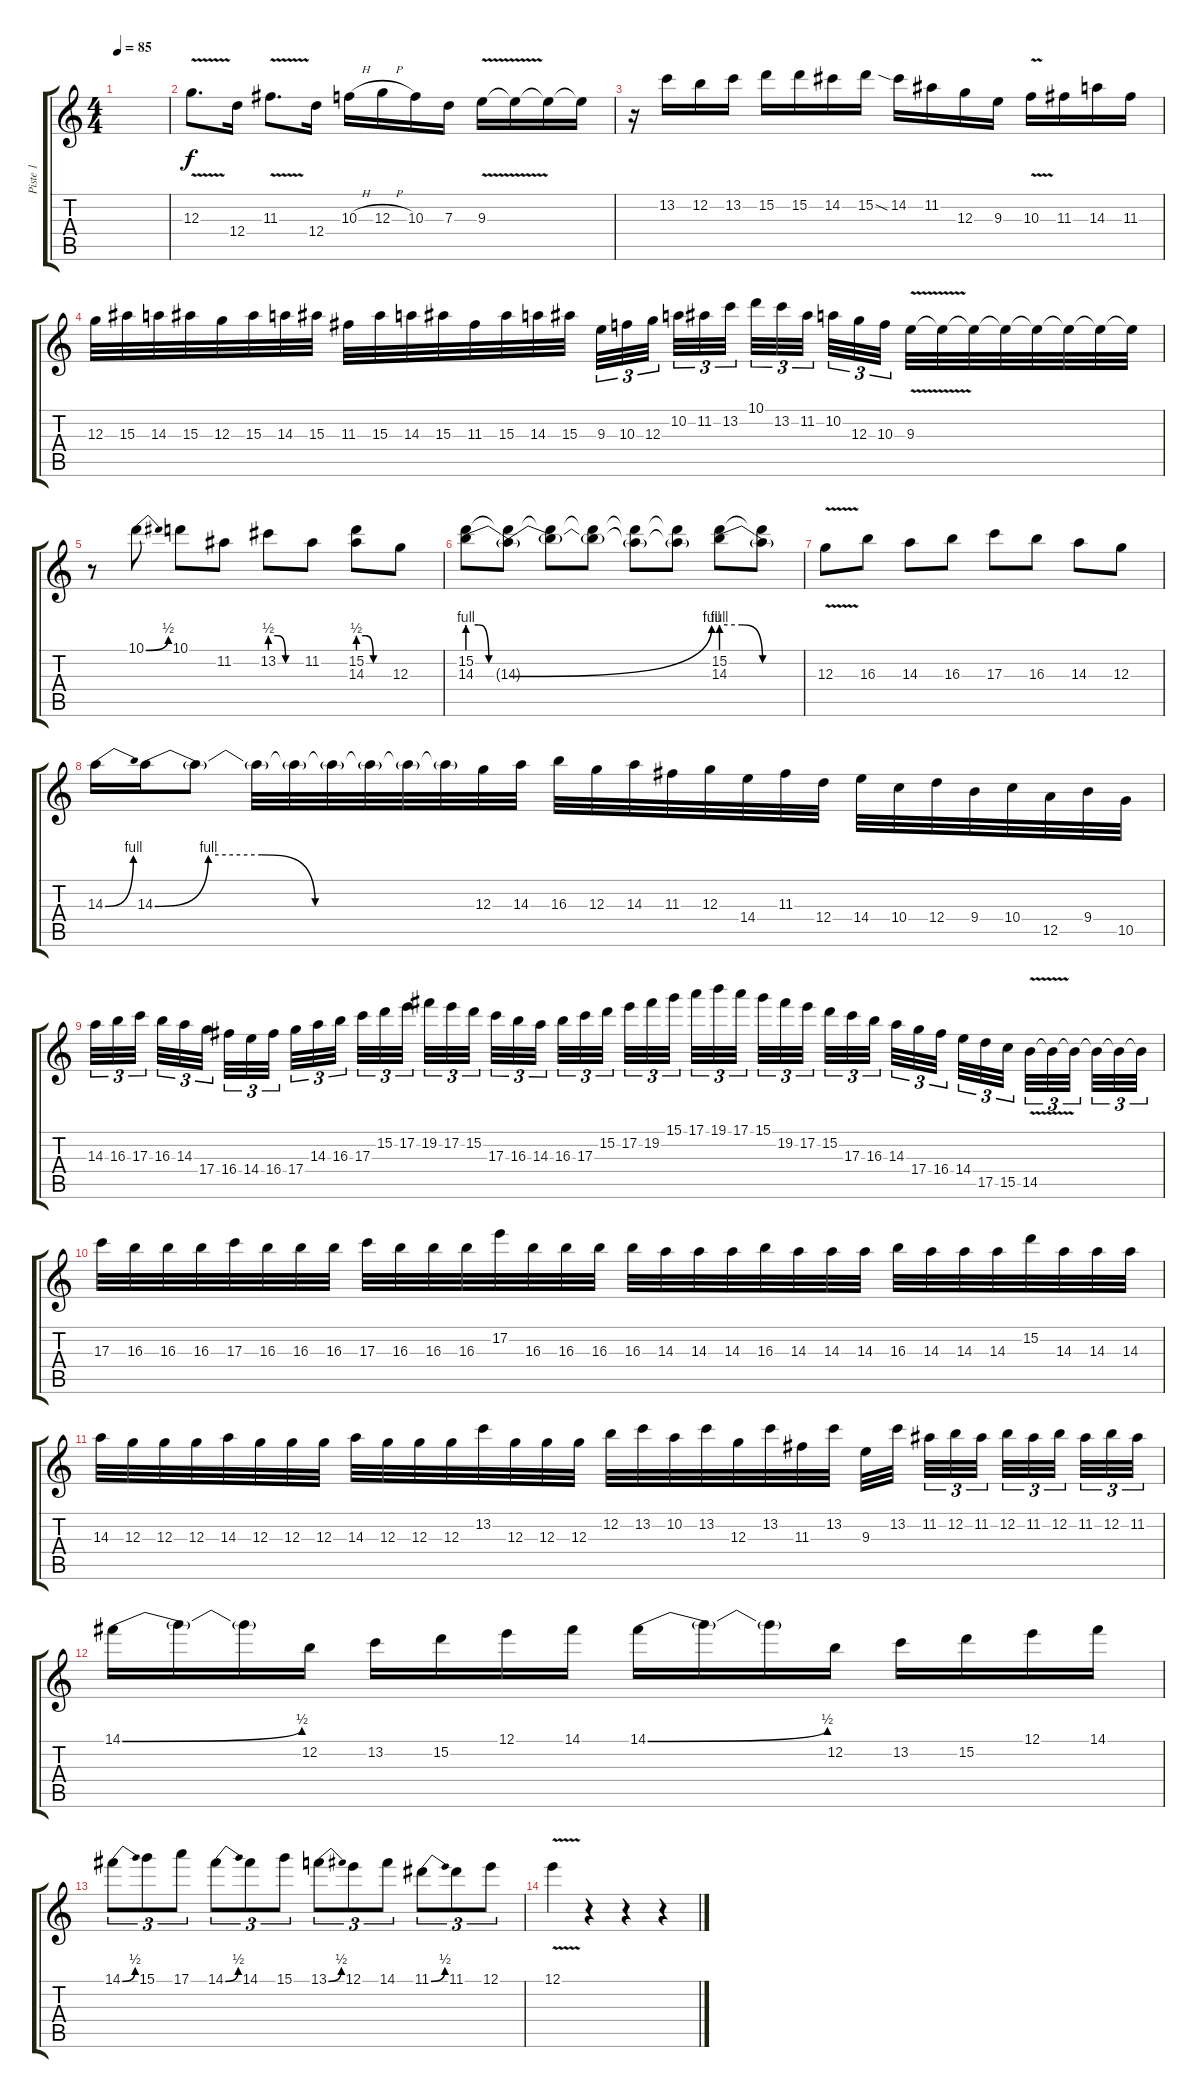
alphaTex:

\track ("Piste 1" "Piste 1") {instrument overdrivenguitar}
\staff {score tabs}
\tuning (E4 B3 G3 D3 A2 E2) {hide}
\ts (4 4)
\tempo 85
\clef g2
\ks c
|
12.3{v}.8{d} 12.4.16 11.3{v}.8{d} 12.4.16 10.3{h}.16 12.3{h}.16 10.3.16 7.3.16 9.3{v}.16 9.3{t}.16 9.3{t}.16 9.3{t}.16 |
r.16 13.2.16 12.2.16 13.2.16 15.2.16 15.2.16 14.2.16 15.2.16 14.2{sia}.16 11.2.16 12.3.16 9.3.16 10.3{v}.16 11.3.16 14.3.16 11.3.16 |
12.3.32 15.3.32 14.3.32 15.3.32 12.3.32 15.3.32 14.3.32 15.3.32 11.3.32 15.3.32 14.3.32 15.3.32 11.3.32 15.3.32 14.3.32 15.3.32 9.3.32{tu (3 2)} 10.3.32{tu (3 2)} 12.3.32{tu (3 2) beam splitsecondary} 10.2.32{tu (3 2)} 11.2.32{tu (3 2)} 13.2.32{tu (3 2) beam splitsecondary} 10.1.32{tu (3 2)} 13.2.32{tu (3 2)} 11.2.32{tu (3 2) beam splitsecondary} 10.2.32{tu (3 2)} 12.3.32{tu (3 2)} 10.3.32{tu (3 2)} 9.3{v}.32 9.3{t}.32 9.3{t}.32 9.3{t}.32 9.3{t}.32 9.3{t}.32 9.3{t}.32 9.3{t}.32 |
r.8 10.1{be (bend 0 0 60 2)}.8 10.1.8 11.2.8 13.2{be (custom 0 2 15 2 30 0 60 0)}.8 11.2.8 (15.2 14.3{be (custom 0 2 15 2 30 0 60 0)}).8 12.3.8 |
(15.2 14.3{be (custom 0 4 15 4 30 0 60 0)}).8 (15.2{t} 14.3{be (bend 0 0 60 4) t}).8 (15.2{t} 14.3{t}).8 (15.2{t} 14.3{t}).8 (15.2{t} 14.3{t}).8 (15.2{t} 14.3{t}).8 (15.2 14.3{be (custom 0 4 15 4 30 0 60 0)}).8 (15.2{t} 14.3{t}).8 |
12.3{v}.8 16.3.8 14.3.8 16.3.8 17.3.8 16.3.8 14.3.8 12.3.8 |
14.3{be (bend 0 0 60 4)}.16 14.3{be (custom 0 0 10 4 20 4 30 0 60 0)}.16 14.3{t}.8 14.3{t}.32 14.3{t}.32 14.3{t}.32 14.3{t}.32 14.3{t}.32 14.3{t}.32 12.3.32 14.3.32 16.3.32 12.3.32 14.3.32 11.3.32 12.3.32 14.4.32 11.3.32 12.4.32 14.4.32 10.4.32 12.4.32 9.4.32 10.4.32 12.5.32 9.4.32 10.5.32 |
14.3.32{tu (3 2)} 16.3.32{tu (3 2)} 17.3.32{tu (3 2) beam splitsecondary} 16.3.32{tu (3 2)} 14.3.32{tu (3 2)} 17.4.32{tu (3 2) beam splitsecondary} 16.4.32{tu (3 2)} 14.4.32{tu (3 2)} 16.4.32{tu (3 2) beam splitsecondary} 17.4.32{tu (3 2)} 14.3.32{tu (3 2)} 16.3.32{tu (3 2)} 17.3.32{tu (3 2)} 15.2.32{tu (3 2)} 17.2.32{tu (3 2) beam splitsecondary} 19.2.32{tu (3 2)} 17.2.32{tu (3 2)} 15.2.32{tu (3 2) beam splitsecondary} 17.3.32{tu (3 2)} 16.3.32{tu (3 2)} 14.3.32{tu (3 2) beam splitsecondary} 16.3.32{tu (3 2)} 17.3.32{tu (3 2)} 15.2.32{tu (3 2)} 17.2.32{tu (3 2)} 19.2.32{tu (3 2)} 15.1.32{tu (3 2) beam splitsecondary} 17.1.32{tu (3 2)} 19.1.32{tu (3 2)} 17.1.32{tu (3 2) beam splitsecondary} 15.1.32{tu (3 2)} 19.2.32{tu (3 2)} 17.2.32{tu (3 2) beam splitsecondary} 15.2.32{tu (3 2)} 17.3.32{tu (3 2)} 16.3.32{tu (3 2)} 14.3.32{tu (3 2)} 17.4.32{tu (3 2)} 16.4.32{tu (3 2) beam splitsecondary} 14.4.32{tu (3 2)} 17.5.32{tu (3 2)} 15.5.32{tu (3 2) beam splitsecondary} 14.5{v}.32{tu (3 2)} 14.5{t}.32{tu (3 2)} 14.5{t}.32{tu (3 2) beam splitsecondary} 14.5{t}.32{tu (3 2)} 14.5{t}.32{tu (3 2)} 14.5{t}.32{tu (3 2)} |
17.3.32 16.3.32 16.3.32 16.3.32 17.3.32 16.3.32 16.3.32 16.3.32 17.3.32 16.3.32 16.3.32 16.3.32 17.2.32 16.3.32 16.3.32 16.3.32 16.3.32 14.3.32 14.3.32 14.3.32 16.3.32 14.3.32 14.3.32 14.3.32 16.3.32 14.3.32 14.3.32 14.3.32 15.2.32 14.3.32 14.3.32 14.3.32 |
14.3.32 12.3.32 12.3.32 12.3.32 14.3.32 12.3.32 12.3.32 12.3.32 14.3.32 12.3.32 12.3.32 12.3.32 13.2.32 12.3.32 12.3.32 12.3.32 12.2.32 13.2.32 10.2.32 13.2.32 12.3.32 13.2.32 11.3.32 13.2.32 9.3.32 13.2.32{beam splitsecondary} 11.2.32{tu (3 2)} 12.2.32{tu (3 2)} 11.2.32{tu (3 2) beam splitsecondary} 12.2.32{tu (3 2)} 11.2.32{tu (3 2)} 12.2.32{tu (3 2) beam splitsecondary} 11.2.32{tu (3 2)} 12.2.32{tu (3 2)} 11.2.32{tu (3 2)} |
14.1{be (bend 0 0 60 2)}.16 14.1{t}.16 14.1{t}.16 12.2.16 13.2.16 15.2.16 12.1.16 14.1.16 14.1{be (bend 0 0 60 2)}.16 14.1{t}.16 14.1{t}.16 12.2.16 13.2.16 15.2.16 12.1.16 14.1.16 |
14.1{be (bend 0 0 60 2)}.8{tu (3 2)} 15.1.8{tu (3 2)} 17.1.8{tu (3 2)} 14.1{be (bend 0 0 60 2)}.8{tu (3 2)} 14.1.8{tu (3 2)} 15.1.8{tu (3 2)} 13.1{be (bend 0 0 60 2)}.8{tu (3 2)} 12.1.8{tu (3 2)} 14.1.8{tu (3 2)} 11.1{be (bend 0 0 60 2)}.8{tu (3 2)} 11.1.8{tu (3 2)} 12.1.8{tu (3 2)} |
12.1{v}.4 r.4 r.4 r.4
